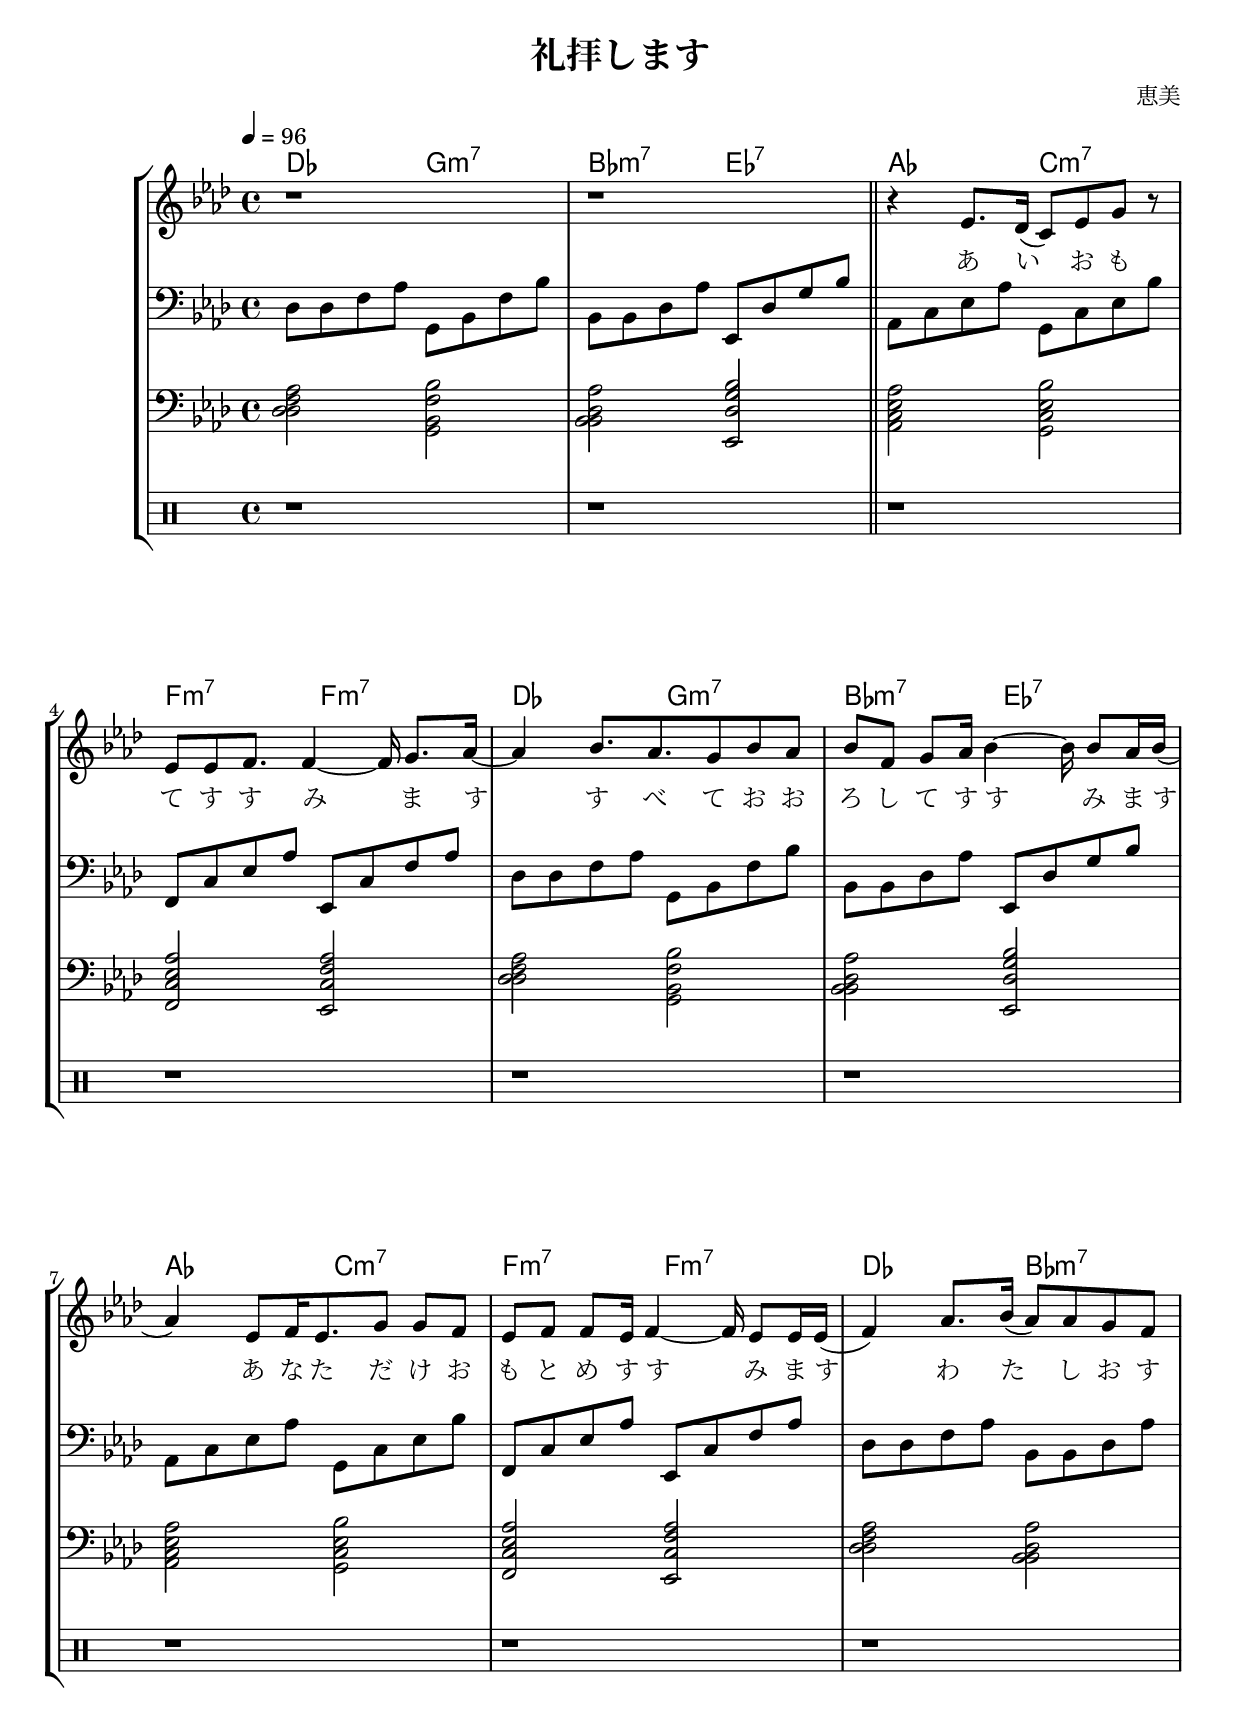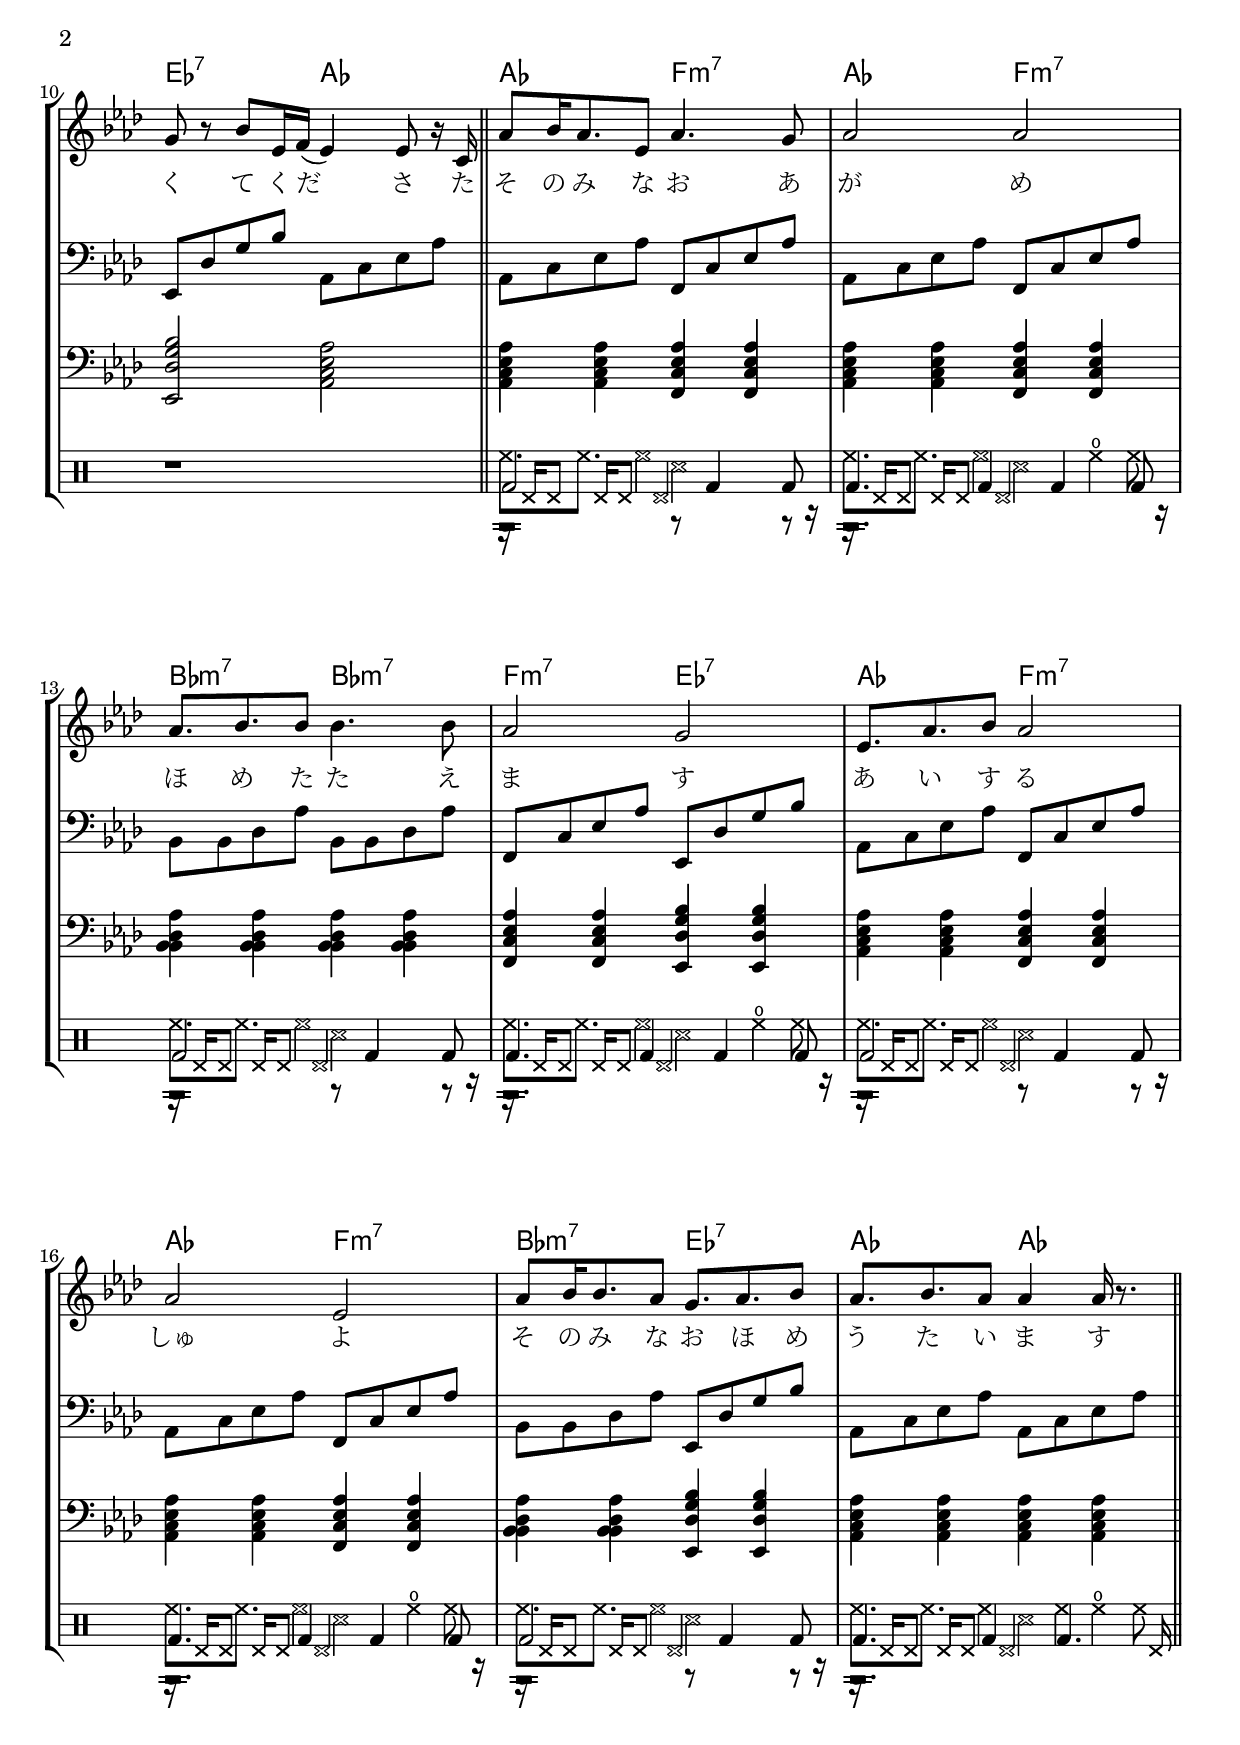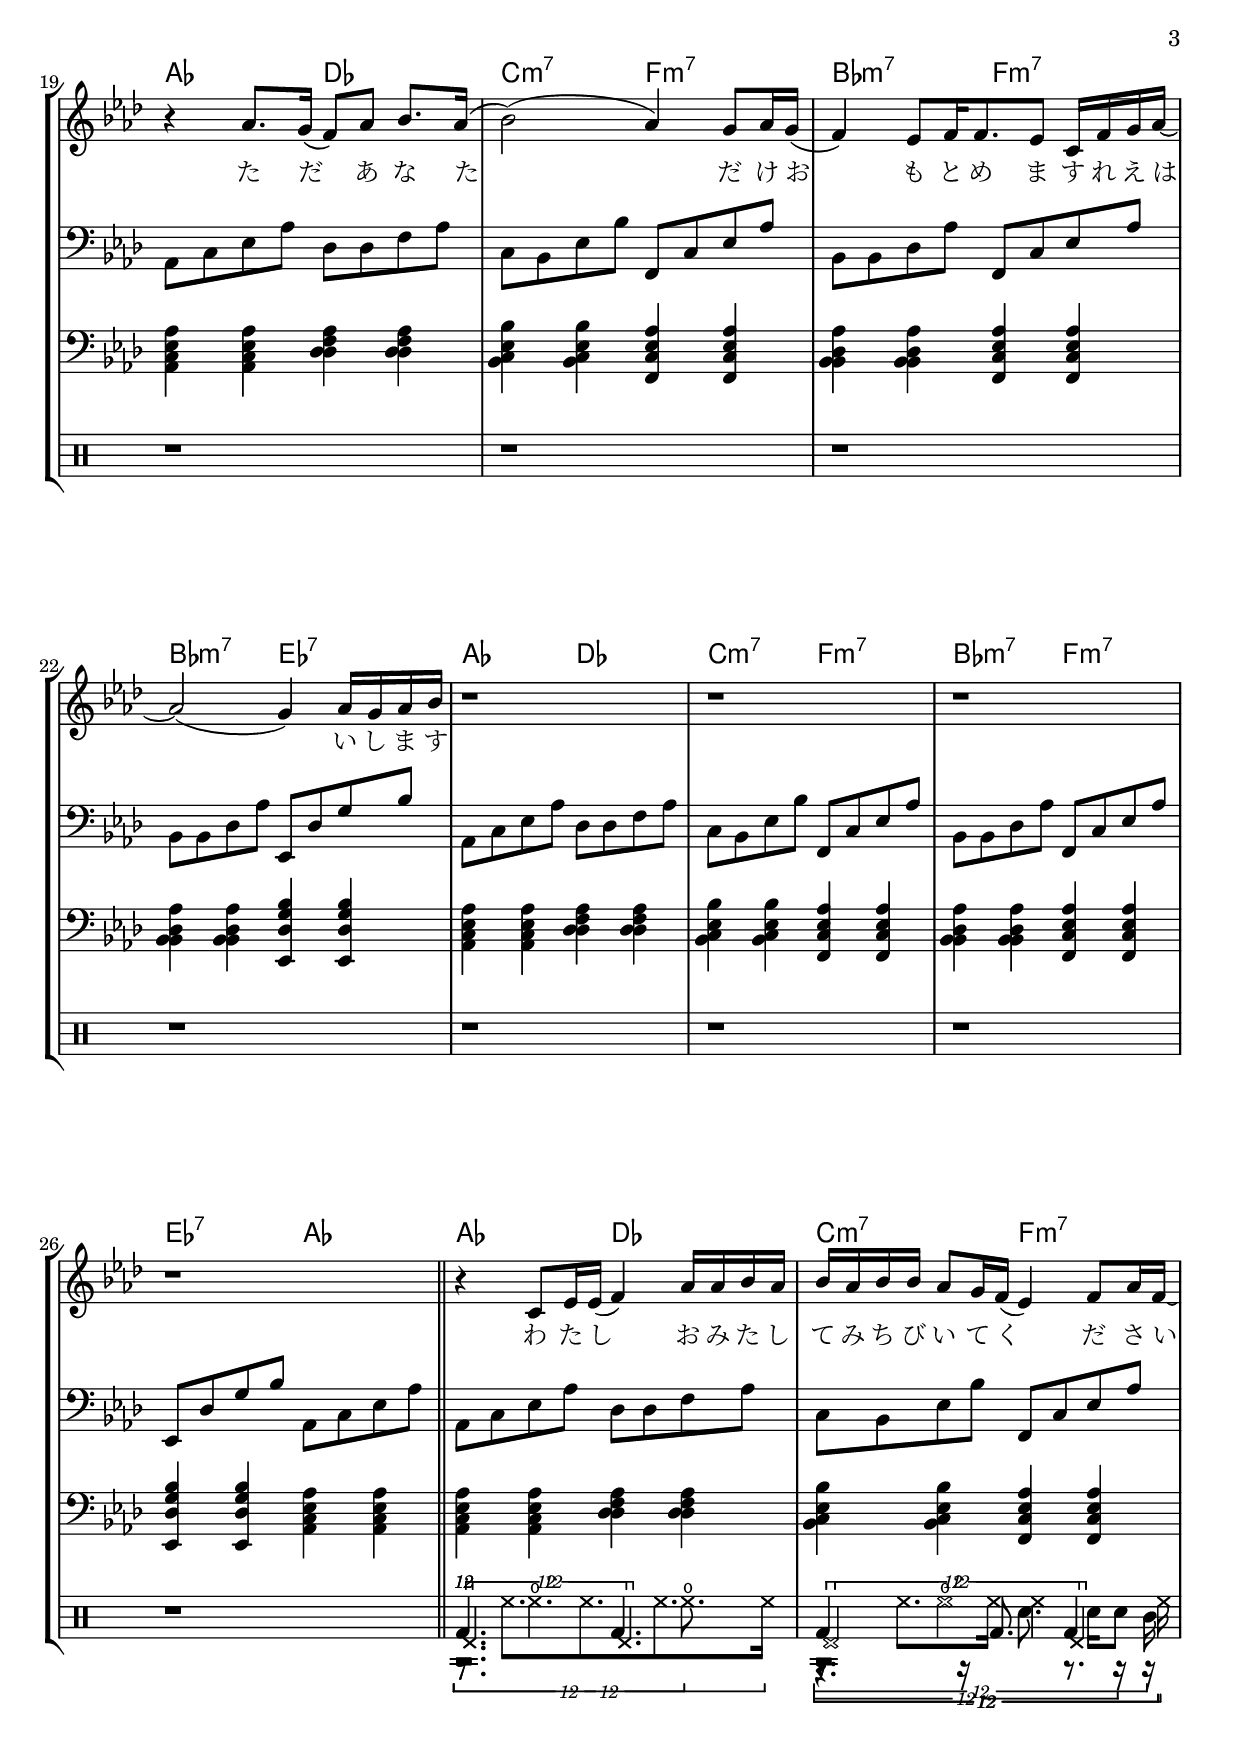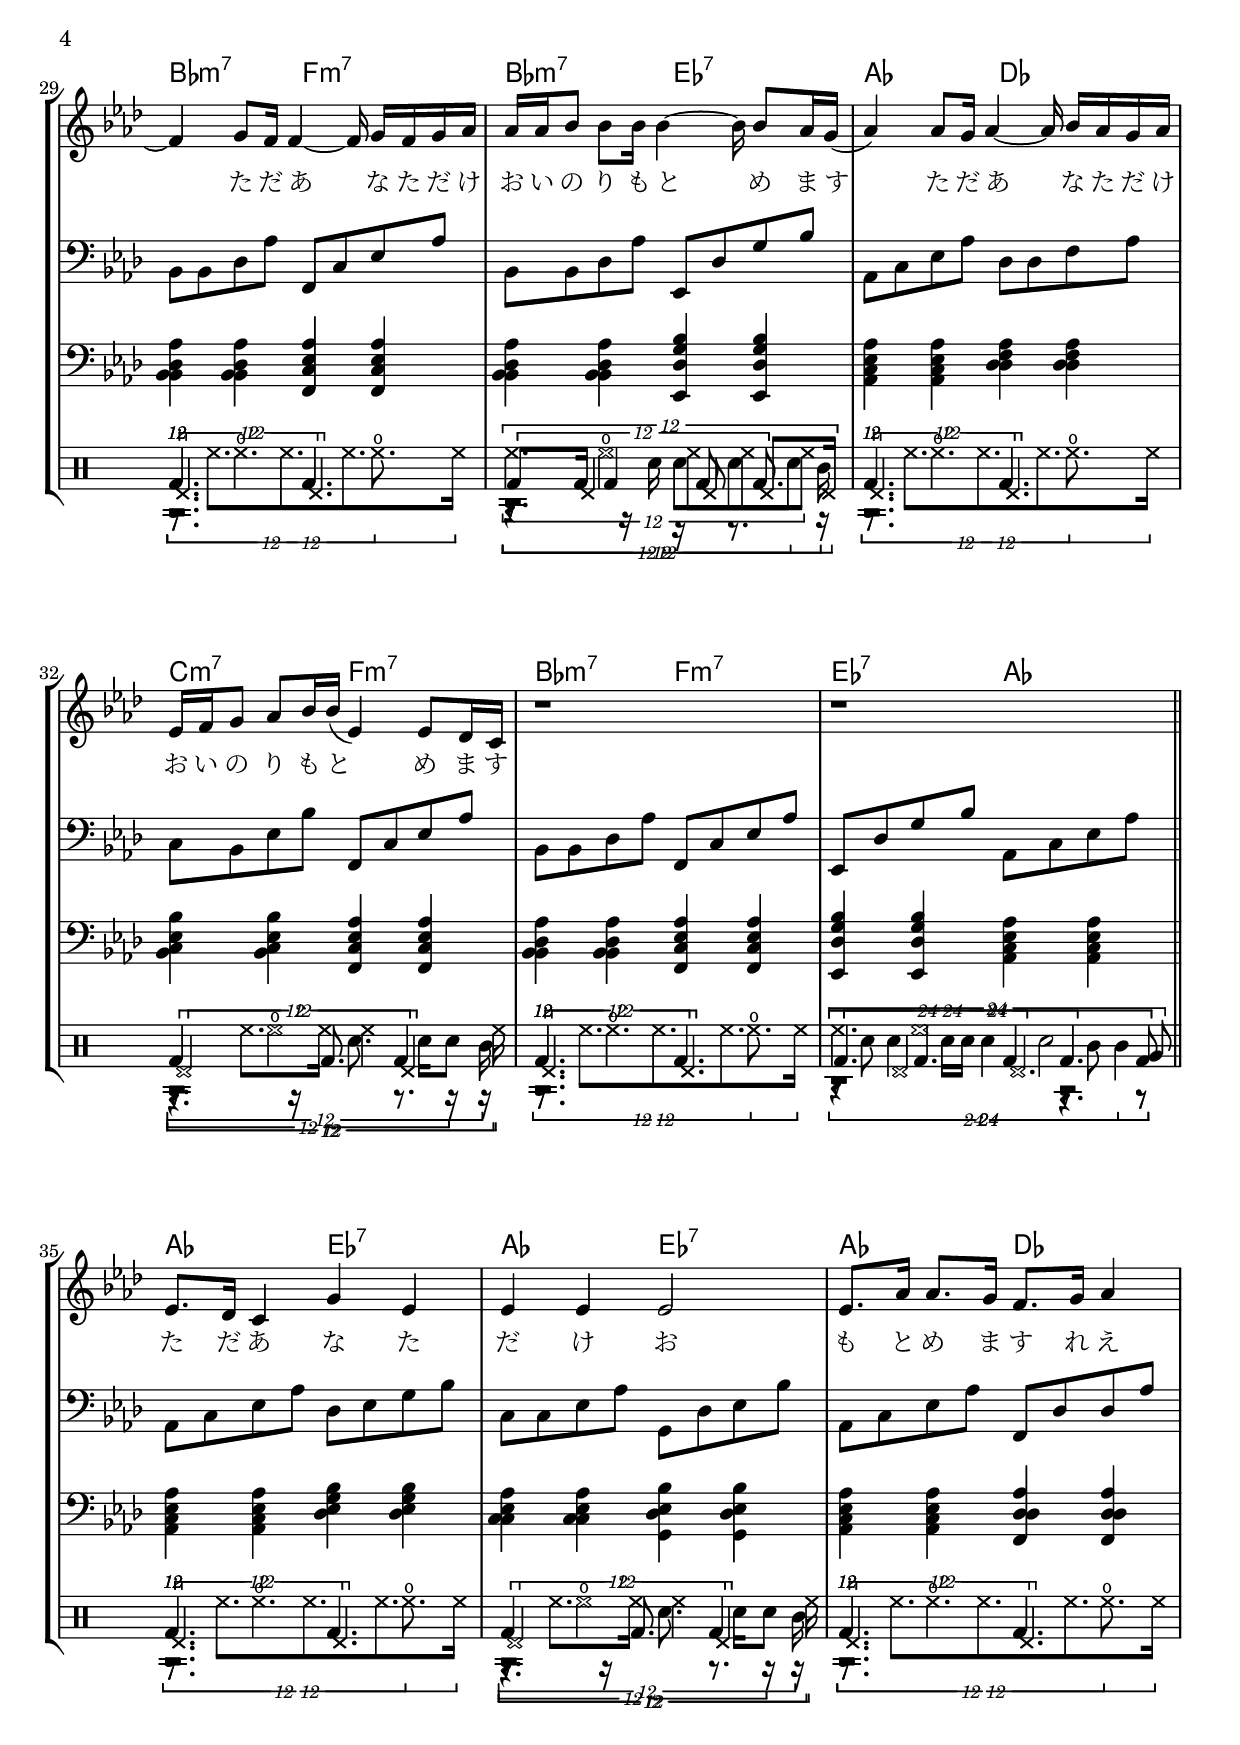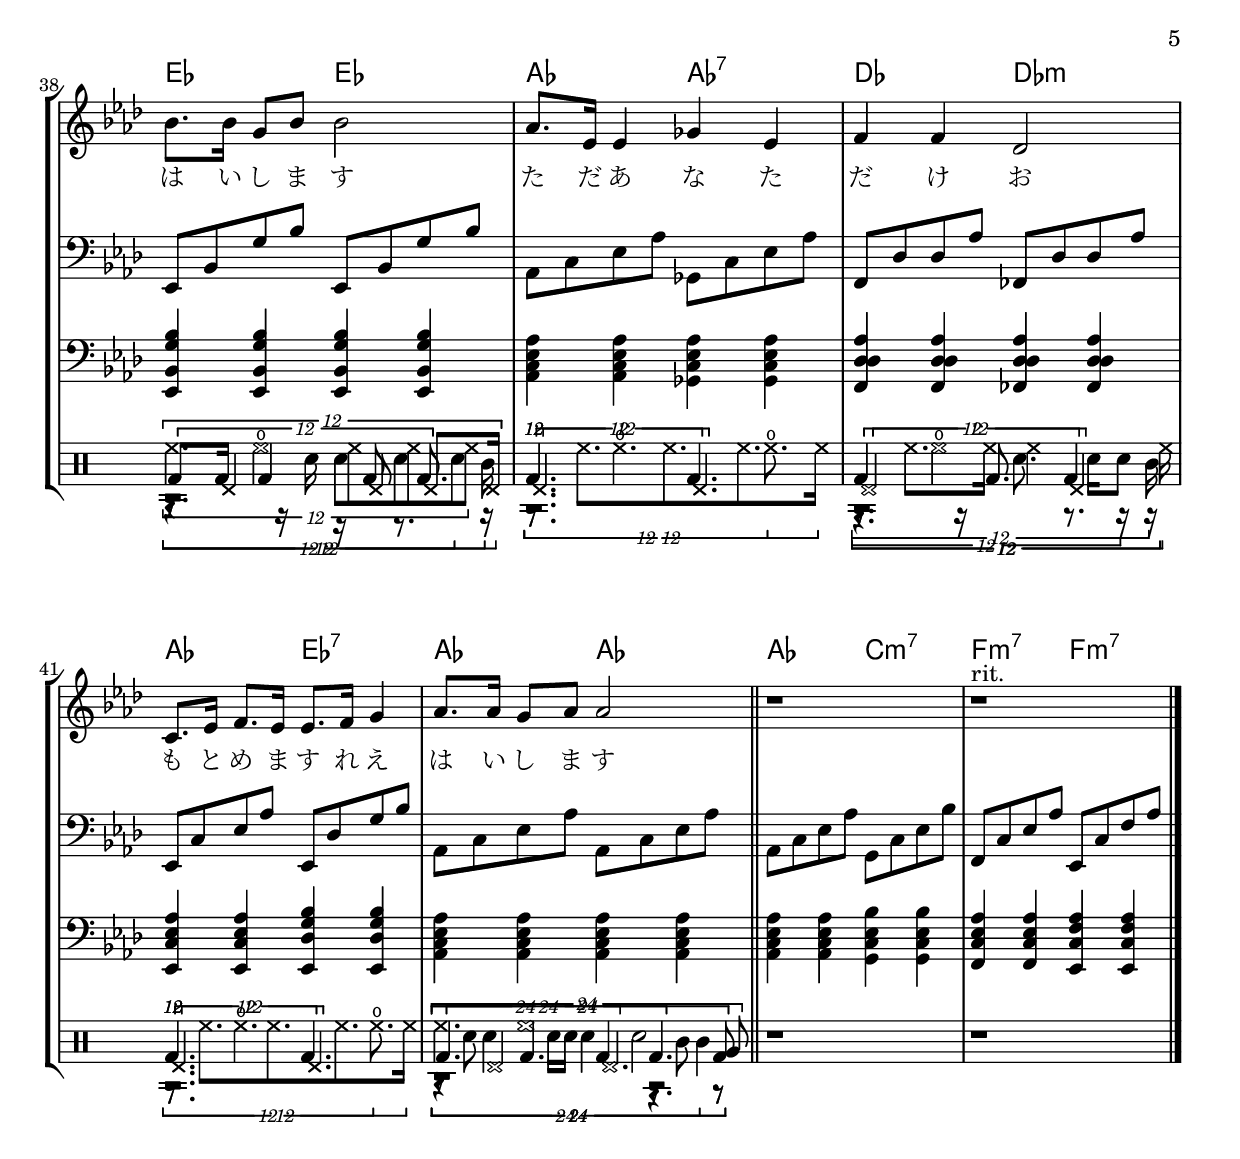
\version "2.12.1"

\header {
	title = \markup {礼拝します}
	composer = \markup \center-column {恵美}
}

harmony = \chordmode {
	des2 g:min7 bes:min7 es:7 

	as c:min7 f:min7 f:min7 des g:min7 bes:min7 es:7 as c:min7 f:min7 f:min7 des bes:min7 es:7 as 

	as f:min7 as f:min7 bes:min7 bes:min7 f:min7 es:7 as f:min7 as f:min7 bes:min7 es:7 as as 

	as des c:min7 f:min7 bes:min7 f:min7 bes:min7 es:7 as des c:min7 f:min7 bes:min7 f:min7 es:7 as 

	as des c:min7 f:min7 bes:min7 f:min7 bes:min7 es:7 as des c:min7 f:min7 bes:min7 f:min7 es:7 as 

	as es:7 as es:7 as des es es as as:7 des des:m as es:7 as as 

	as c:min7 f:min7 f:min7 
}

melody = {
	\key as \major
	\tempo 4 = 96
	r1 | r1   
	\set Staff.midiInstrument = #"fss0.35"
	r4 es'8.  des'16  (c'8)  es'8  g'8  r8 
	es'8  es'8  f'8.  f'4~f'16  g'8.  as'16~ 
	as'4  bes'8.  as'8.  g'8  bes'8  as'8 
	bes'8  f'8  g'8  as'16  bes'4~bes'16  bes'8  as'16  bes'16 
	(as'4)  es'8  f'16  es'8.  g'8  g'8  f'8 
	es'8  f'8  f'8  es'16  f'4~f'16  es'8  es'16  es'16 
	(f'4)  as'8.  bes'16  (as'8)  as'8  g'8  f'8 
	g'8  r8  bes'8  es'16  f'16  (es'4)  es'8  r16  c'16
	\set Staff.midiInstrument = #"fss0.35"
	 as'8  bes'16  as'8.  es'8  as'4.  g'8 
	as'2  as'2 
	as'8.  bes'8.  bes'8  bes'4.  bes'8 
	as'2  g'2 
	es'8.  as'8.  bes'8  as'2 
	as'2  es'2 
	as'8  bes'16  bes'8.  as'8  g'8.  as'8.  bes'8 
	as'8.  bes'8.  as'8  as'4  as'16  	r8. 	\set Staff.midiInstrument = #"fss0.35"
	r4 as'8.  g'16  (f'8)  as'8  bes'8.  as'16 
	(bes'2)  (as'4)  g'8  as'16  g'16 
	(f'4)  es'8  f'16  f'8.  es'8  c'16  f'16  g'16  as'16~ 
	as'2  (g'4)  as'16  g'16  as'16  bes'16
	r1 r1 r1 r1 	\set Staff.midiInstrument = #"fss0.35"
	r4 c'8  es'16  es'16  (f'4)  as'16  as'16  bes'16  as'16 
	bes'16  as'16  bes'16  bes'16  as'8  g'16  f'16  (es'4)  f'8  as'16  f'16~ 
	f'4  g'8  f'16  f'4~f'16  g'16  f'16  g'16  as'16 
	as'16  as'16  bes'8  bes'8  bes'16  bes'4~bes'16  bes'8  as'16  g'16 
	(as'4)  as'8  g'16  as'4~as'16  bes'16  as'16  g'16  as'16 
	es'16  f'16  g'8  as'8  bes'16  bes'16  (es'4)  es'8  des'16  c'16
	r1 r1 	\set Staff.midiInstrument = #"fss0.35"
	 es'8.  des'16  c'4  g'4  es'4 
	es'4  es'4  es'2 
	es'8.  as'16  as'8.  g'16  f'8.  g'16  as'4 
	bes'8.  bes'16  g'8  bes'8  bes'2 
	as'8.  es'16  es'4  ges'4  es'4 
	f'4  f'4  des'2 
	c'8.  es'16  f'8.  es'16  es'8.  f'16  g'4 
	as'8.  as'16  g'8  as'8  as'2
	r1 | r1^"rit." \bar "|."
}

words = \lyricmode {
	
	あ  い  お  も  て  す  す  み  ま  す  す  べ  て  お  お  ろ  し  て  す  す  み  ま  す  あ  な  た  だ  け  お  も  と  め  す  す  み  ま  す  わ  た  し  お  す  く  て  く  だ  さ  た  
	そ  の  み  な  お  あ  が  め  ほ  め  た  た  え  ま  す  あ  い  す  る  しゅ  よ  そ  の  み  な  お  ほ  め  う  た  い  ま  す  
	た  だ  あ  な  た  だ  け  お  も  と  め  ま  す  れ  え  は  い  し  ま  す  
	わ  た  し  お  み  た  し  て  み  ち  び  い  て  く  だ  さ  い  た  だ  あ  な  た  だ  け  お  い  の  り  も  と  め  ま  す  た  だ  あ  な  た  だ  け  お  い  の  り  も  と  め  ま  す  
	た  だ  あ  な  た  だ  け  お  も  と  め  ま  す  れ  え  は  い  し  ま  す  た  だ  あ  な  た  だ  け  お  も  と  め  ま  す  れ  え  は  い  し  ま  す  
	
}

tempochange = {
	\tempo 4 = 96
	r1 | r1 \bar "||"
	\tempo 4 = 96
	r1 | r1 | r1 | r1 | r1 | r1 | r1 | r1 \bar "||"
	\tempo 4 = 96
	r1 | r1 | r1 | r1 | r1 | r1 | r1 | r1 \bar "||"
	\tempo 4 = 96
	r1 | r1 | r1 | r1 | r1 | r1 | r1 | r1 \bar "||"
	\tempo 4 = 96
	r1 | r1 | r1 | r1 | r1 | r1 | r1 | r1 \bar "||"
	\tempo 4 = 96
	r1 | r1 | r1 | r1 | r1 | r1 | r1 | r1 \bar "||"
	\tempo 4 = 96
	r1 | \tempo 4 = 72 r2 \tempo 4 = 64 r2 \bar "|."
}

mainacc = {
	\clef bass
	\set Staff.midiInstrument = #"Acoustic Guitar (steel)"
	\key as \major
	\tempo 4 = 96
	des8 des8 f8 as8
	g,8 bes,8 f8 bes8
	bes,8 bes,8 des8 as8
	es,8 des8 g8 bes8
	\bar "||"

	\set Staff.midiInstrument = #"Electric Grand"
	as,8 c8 es8 as8
	g,8 c8 es8 bes8
	f,8 c8 es8 as8
	es,8 c8 f8 as8
	des8 des8 f8 as8
	g,8 bes,8 f8 bes8
	bes,8 bes,8 des8 as8
	es,8 des8 g8 bes8
	as,8 c8 es8 as8
	g,8 c8 es8 bes8
	f,8 c8 es8 as8
	es,8 c8 f8 as8
	des8 des8 f8 as8
	bes,8 bes,8 des8 as8
	es,8 des8 g8 bes8
	as,8 c8 es8 as8
	\bar "||"

	\set Staff.midiInstrument = #"Electric Grand"
	as,8 c8 es8 as8
	f,8 c8 es8 as8
	as,8 c8 es8 as8
	f,8 c8 es8 as8
	bes,8 bes,8 des8 as8
	bes,8 bes,8 des8 as8
	f,8 c8 es8 as8
	es,8 des8 g8 bes8
	as,8 c8 es8 as8
	f,8 c8 es8 as8
	as,8 c8 es8 as8
	f,8 c8 es8 as8
	bes,8 bes,8 des8 as8
	es,8 des8 g8 bes8
	as,8 c8 es8 as8
	as,8 c8 es8 as8
	\bar "||"

	\set Staff.midiInstrument = #"Electric Grand"
	as,8 c8 es8 as8
	des8 des8 f8 as8
	c8 bes,8 es8 bes8
	f,8 c8 es8 as8
	bes,8 bes,8 des8 as8
	f,8 c8 es8 as8
	bes,8 bes,8 des8 as8
	es,8 des8 g8 bes8
	as,8 c8 es8 as8
	des8 des8 f8 as8
	c8 bes,8 es8 bes8
	f,8 c8 es8 as8
	bes,8 bes,8 des8 as8
	f,8 c8 es8 as8
	es,8 des8 g8 bes8
	as,8 c8 es8 as8
	\bar "||"

	\set Staff.midiInstrument = #"Electric Grand"
	as,8 c8 es8 as8
	des8 des8 f8 as8
	c8 bes,8 es8 bes8
	f,8 c8 es8 as8
	bes,8 bes,8 des8 as8
	f,8 c8 es8 as8
	bes,8 bes,8 des8 as8
	es,8 des8 g8 bes8
	as,8 c8 es8 as8
	des8 des8 f8 as8
	c8 bes,8 es8 bes8
	f,8 c8 es8 as8
	bes,8 bes,8 des8 as8
	f,8 c8 es8 as8
	es,8 des8 g8 bes8
	as,8 c8 es8 as8
	\bar "||"

	\set Staff.midiInstrument = #"Electric Grand"
	as,8 c8 es8 as8
	des8 es8 g8 bes8
	c8 c8 es8 as8
	g,8 des8 es8 bes8
	as,8 c8 es8 as8
	f,8 des8 des8 as8
	es,8 bes,8 g8 bes8
	es,8 bes,8 g8 bes8
	as,8 c8 es8 as8
	ges,8 c8 es8 as8
	f,8 des8 des8 as8
	fes,8 des8 des8 as8
	es,8 c8 es8 as8
	es,8 des8 g8 bes8
	as,8 c8 es8 as8
	as,8 c8 es8 as8
	\bar "||"

	\set Staff.midiInstrument = #"Electric Grand"
	as,8 c8 es8 as8
	g,8 c8 es8 bes8
	f,8 c8 es8 as8
	es,8 c8 f8 as8
	\bar "|."
}

subacc = {
	\clef bass
	\set Staff.midiInstrument = #"Electric Guitar (clean)"
	\key as \major
	\tempo 4 = 96
	<des des f as>2
	<g, bes, f bes>2
	<bes, bes, des as>2
	<es, des g bes>2
	\bar "||"

	\set Staff.midiInstrument = #"Electric Guitar (clean)"
	<as, c es as>2
	<g, c es bes>2
	<f, c es as>2
	<es, c f as>2
	<des des f as>2
	<g, bes, f bes>2
	<bes, bes, des as>2
	<es, des g bes>2
	<as, c es as>2
	<g, c es bes>2
	<f, c es as>2
	<es, c f as>2
	<des des f as>2
	<bes, bes, des as>2
	<es, des g bes>2
	<as, c es as>2
	\bar "||"

	\set Staff.midiInstrument = #"Electric Guitar (clean)"
	<as, c es as>4 <as, c es as>4
	<f, c es as>4 <f, c es as>4
	<as, c es as>4 <as, c es as>4
	<f, c es as>4 <f, c es as>4
	<bes, bes, des as>4 <bes, bes, des as>4
	<bes, bes, des as>4 <bes, bes, des as>4
	<f, c es as>4 <f, c es as>4
	<es, des g bes>4 <es, des g bes>4
	<as, c es as>4 <as, c es as>4
	<f, c es as>4 <f, c es as>4
	<as, c es as>4 <as, c es as>4
	<f, c es as>4 <f, c es as>4
	<bes, bes, des as>4 <bes, bes, des as>4
	<es, des g bes>4 <es, des g bes>4
	<as, c es as>4 <as, c es as>4
	<as, c es as>4 <as, c es as>4
	\bar "||"

	\set Staff.midiInstrument = #"Electric Guitar (clean)"
	<as, c es as>4 <as, c es as>4
	<des des f as>4 <des des f as>4
	<c bes, es bes>4 <c bes, es bes>4
	<f, c es as>4 <f, c es as>4
	<bes, bes, des as>4 <bes, bes, des as>4
	<f, c es as>4 <f, c es as>4
	<bes, bes, des as>4 <bes, bes, des as>4
	<es, des g bes>4 <es, des g bes>4
	<as, c es as>4 <as, c es as>4
	<des des f as>4 <des des f as>4
	<c bes, es bes>4 <c bes, es bes>4
	<f, c es as>4 <f, c es as>4
	<bes, bes, des as>4 <bes, bes, des as>4
	<f, c es as>4 <f, c es as>4
	<es, des g bes>4 <es, des g bes>4
	<as, c es as>4 <as, c es as>4
	\bar "||"

	\set Staff.midiInstrument = #"Electric Guitar (clean)"
	<as, c es as>4 <as, c es as>4
	<des des f as>4 <des des f as>4
	<c bes, es bes>4 <c bes, es bes>4
	<f, c es as>4 <f, c es as>4
	<bes, bes, des as>4 <bes, bes, des as>4
	<f, c es as>4 <f, c es as>4
	<bes, bes, des as>4 <bes, bes, des as>4
	<es, des g bes>4 <es, des g bes>4
	<as, c es as>4 <as, c es as>4
	<des des f as>4 <des des f as>4
	<c bes, es bes>4 <c bes, es bes>4
	<f, c es as>4 <f, c es as>4
	<bes, bes, des as>4 <bes, bes, des as>4
	<f, c es as>4 <f, c es as>4
	<es, des g bes>4 <es, des g bes>4
	<as, c es as>4 <as, c es as>4
	\bar "||"

	\set Staff.midiInstrument = #"Electric Guitar (clean)"
	<as, c es as>4 <as, c es as>4
	<des es g bes>4 <des es g bes>4
	<c c es as>4 <c c es as>4
	<g, des es bes>4 <g, des es bes>4
	<as, c es as>4 <as, c es as>4
	<f, des des as>4 <f, des des as>4
	<es, bes, g bes>4 <es, bes, g bes>4
	<es, bes, g bes>4 <es, bes, g bes>4
	<as, c es as>4 <as, c es as>4
	<ges, c es as>4 <ges, c es as>4
	<f, des des as>4 <f, des des as>4
	<fes, des des as>4 <fes, des des as>4
	<es, c es as>4 <es, c es as>4
	<es, des g bes>4 <es, des g bes>4
	<as, c es as>4 <as, c es as>4
	<as, c es as>4 <as, c es as>4
	\bar "||"

	\set Staff.midiInstrument = #"Electric Guitar (clean)"
	<as, c es as>4 <as, c es as>4
	<g, c es bes>4 <g, c es bes>4
	<f, c es as>4 <f, c es as>4
	<es, c f as>4 <es, c f as>4
	\bar "|."
}

percA = {
	\drummode {
	r1 |r1 \bar "||"
	r1 |r1 |r1 |r1 |r1 |r1 |r1 |r1 \bar "||"
	r1  |r2. hho4  |r1  |r2. hho4  |r1  |r2. hho4  |r1  |r2. hho4  \bar "||"
	r1 |r1 |r1 |r1 |r1 |r1 |r1 |r1 \bar "||"
	\times 16/12{ r8 hh8. hh8. hh8. hh16 } |\times 16/12{ r8 hh8. hh16 hh4 r16 hh16 } |\times 16/12{ r8 hh8. hh8. hh8. hh16 } |\times 16/12{ hh4. hh8 hh8 hh8 } |\times 16/12{ r8 hh8. hh8. hh8. hh16 } |\times 16/12{ r8 hh8. hh16 hh4 r16 hh16 } |\times 16/12{ r8 hh8. hh8. hh8. hh16 } |\times 16/24{ hh4. hh1 r8 } \bar "||"
	\times 16/12{ r8 hh8. hh8. hh8. hh16 } |\times 16/12{ r8 hh8. hh16 hh4 r16 hh16 } |\times 16/12{ r8 hh8. hh8. hh8. hh16 } |\times 16/12{ hh4. hh8 hh8 hh8 } |\times 16/12{ r8 hh8. hh8. hh8. hh16 } |\times 16/12{ r8 hh8. hh16 hh4 r16 hh16 } |\times 16/12{ r8 hh8. hh8. hh8. hh16 } |\times 16/24{ hh4. hh1 r8 } \bar "||"
	r1 |r1 \bar "|."
	}
}

percB = {
	\drummode {
	r1 |r1 \bar "||"
	r1 |r1 |r1 |r1 |r1 |r1 |r1 |r1 \bar "||"
	r16 hhp16 hhp8 hhp16 hhp8 hhp2 r16  |r16 hhp16 hhp8 hhp16 hhp8 hhp2 r16  |r16 hhp16 hhp8 hhp16 hhp8 hhp2 r16  |r16 hhp16 hhp8 hhp16 hhp8 hhp2 r16  |r16 hhp16 hhp8 hhp16 hhp8 hhp2 r16  |r16 hhp16 hhp8 hhp16 hhp8 hhp2 r16  |r16 hhp16 hhp8 hhp16 hhp8 hhp2 r16  |r16 hhp16 hhp8 hhp16 hhp8 hhp2 hhp16  \bar "||"
	r1 |r1 |r1 |r1 |r1 |r1 |r1 |r1 \bar "||"
	\times 16/12{ r2. } |\times 16/12{ r4. sn8. sn16 sn8 } |\times 16/12{ r2. } |\times 16/12{ r4 r16 sn16 sn8 sn8 sn8 } |\times 16/12{ r2. } |\times 16/12{ r4. sn8. sn16 sn8 } |\times 16/12{ r2. } |\times 16/24{ r8 sn8 sn4 sn16 sn16 sn4 sn2 r8 } \bar "||"
	\times 16/12{ r2. } |\times 16/12{ r4. sn8. sn16 sn8 } |\times 16/12{ r2. } |\times 16/12{ r4 r16 sn16 sn8 sn8 sn8 } |\times 16/12{ r2. } |\times 16/12{ r4. sn8. sn16 sn8 } |\times 16/12{ r2. } |\times 16/24{ r8 sn8 sn4 sn16 sn16 sn4 sn2 r8 } \bar "||"
	r1 |r1 \bar "|."
	}
}

percC = {
	\drummode {
	r1 |r1 \bar "||"
	r1 |r1 |r1 |r1 |r1 |r1 |r1 |r1 \bar "||"
	hh8. hh8. hh2 r8  |hh8. hh8. hh2 hh8  |hh8. hh8. hh2 r8  |hh8. hh8. hh2 hh8  |hh8. hh8. hh2 r8  |hh8. hh8. hh2 hh8  |hh8. hh8. hh2 r8  |hh8. hh8. hh4 hh4 hh8  \bar "||"
	r1 |r1 |r1 |r1 |r1 |r1 |r1 |r1 \bar "||"
	\times 16/12{ bd4. bd4. } |\times 16/12{ bd4 r16 bd8. bd4 } |\times 16/12{ bd4. bd4. } |\times 16/12{ bd8 bd16 bd4 bd8 bd8. } |\times 16/12{ bd4. bd4. } |\times 16/12{ bd4 r16 bd8. bd4 } |\times 16/12{ bd4. bd4. } |\times 16/24{ bd4. bd4. bd4 bd4. bd8 } \bar "||"
	\times 16/12{ bd4. bd4. } |\times 16/12{ bd4 r16 bd8. bd4 } |\times 16/12{ bd4. bd4. } |\times 16/12{ bd8 bd16 bd4 bd8 bd8. } |\times 16/12{ bd4. bd4. } |\times 16/12{ bd4 r16 bd8. bd4 } |\times 16/12{ bd4. bd4. } |\times 16/24{ bd4. bd4. bd4 bd4. bd8 } \bar "||"
	r1 |r1 \bar "|."
	}
}

percD = {
	\drummode {
	r1 |r1 \bar "||"
	r1 |r1 |r1 |r1 |r1 |r1 |r1 |r1 \bar "||"
	r2 ss2  |r2 ss2  |r2 ss2  |r2 ss2  |r2 ss2  |r2 ss2  |r2 ss2  |r2 ss2  \bar "||"
	r1 |r1 |r1 |r1 |r1 |r1 |r1 |r1 \bar "||"
	\times 16/12{ r8. hho4. hho8. } |\times 16/12{ r8. hho2 r16 } |\times 16/12{ r8. hho4. hho8. } |\times 16/12{ r8. hho2 r16 } |\times 16/12{ r8. hho4. hho8. } |\times 16/12{ r8. hho2 r16 } |\times 16/12{ r8. hho4. hho8. } |\times 16/24{ r1 r2 } \bar "||"
	\times 16/12{ r8. hho4. hho8. } |\times 16/12{ r8. hho2 r16 } |\times 16/12{ r8. hho4. hho8. } |\times 16/12{ r8. hho2 r16 } |\times 16/12{ r8. hho4. hho8. } |\times 16/12{ r8. hho2 r16 } |\times 16/12{ r8. hho4. hho8. } |\times 16/24{ r1 r2 } \bar "||"
	r1 |r1 \bar "|."
	}
}

percE = {
	\drummode {
	r1 |r1 \bar "||"
	r1 |r1 |r1 |r1 |r1 |r1 |r1 |r1 \bar "||"
	bd2 r8 bd4 bd8  |bd4. bd4 bd4 bd8  |bd2 r8 bd4 bd8  |bd4. bd4 bd4 bd8  |bd2 r8 bd4 bd8  |bd4. bd4 bd4 bd8  |bd2 r8 bd4 bd8  |bd4. bd4 bd4.  \bar "||"
	r1 |r1 |r1 |r1 |r1 |r1 |r1 |r1 \bar "||"
	\times 16/12{ hhp4. hhp4. } |\times 16/12{ hhp2 hhp4 } |\times 16/12{ hhp4. hhp4. } |\times 16/12{ r8 hhp4 r16 hhp8 hhp8 hhp16 } |\times 16/12{ hhp4. hhp4. } |\times 16/12{ hhp2 hhp4 } |\times 16/12{ hhp4. hhp4. } |\times 16/24{ r4 hhp2 hhp2. } \bar "||"
	\times 16/12{ hhp4. hhp4. } |\times 16/12{ hhp2 hhp4 } |\times 16/12{ hhp4. hhp4. } |\times 16/12{ r8 hhp4 r16 hhp8 hhp8 hhp16 } |\times 16/12{ hhp4. hhp4. } |\times 16/12{ hhp2 hhp4 } |\times 16/12{ hhp4. hhp4. } |\times 16/24{ r4 hhp2 hhp2. } \bar "||"
	r1 |r1 \bar "|."
	}
}

percF = {
	\drummode {
	r1 | r1 \bar "||"
	r1 | r1 | r1 | r1 | r1 | r1 | r1 | r1 \bar "||"
	r1 | r1 | r1 | r1 | r1 | r1 | r1 | r1 \bar "||"
	r1 | r1 | r1 | r1 | r1 | r1 | r1 | r1 \bar "||"
	\times 16/12{ r2. } |\times 16/12{ r2 r8. tomml16 } |\times 16/12{ r2. } |\times 16/12{ r2 r8. tomml16 } |\times 16/12{ r2. } |\times 16/12{ r2 r8. tomml16 } |\times 16/12{ r2. } |\times 16/24{ r1 r8 tomml8 tomml4 } \bar "||"
	\times 16/12{ r2. } |\times 16/12{ r2 r8. tomml16 } |\times 16/12{ r2. } |\times 16/12{ r2 r8. tomml16 } |\times 16/12{ r2. } |\times 16/12{ r2 r8. tomml16 } |\times 16/12{ r2. } |\times 16/24{ r1 r8 tomml8 tomml4 } \bar "||"
	r1 | r1 \bar "|."
	}
}

percG = {
	\drummode {
	r1 | r1 \bar "||"
	r1 | r1 | r1 | r1 | r1 | r1 | r1 | r1 \bar "||"
	r1 | r1 | r1 | r1 | r1 | r1 | r1 | r1 \bar "||"
	r1 | r1 | r1 | r1 | r1 | r1 | r1 | r1 \bar "||"
	r1 |r1 |r1 |r1 |r1 |r1 |r1 |\times 16/24{ r1 r4. tomfh8 } \bar "||"
	r1 |r1 |r1 |r1 |r1 |r1 |r1 |\times 16/24{ r1 r4. tomfh8 } \bar "||"
	r1 | r1 \bar "|."
	}
}

\score {
	<<
		\new StaffGroup <<
			\new ChordNames {\harmony}
			\new Voice = "melody" {\melody}
			\new Lyrics \lyricsto "melody" \words
			\new Staff = "mainacc" {\mainacc}
			\new Staff = "subacc" {\subacc}
			\new DrumStaff <<
				\new DrumVoice {\percA}
				\new DrumVoice {\percB}
				\new DrumVoice {\percC}
				\new DrumVoice {\percD}
				\new DrumVoice {\percE}
				\new DrumVoice {\percF}
				\new DrumVoice {\percG}
			>>
		>>
	>>
	\layout { }
}
